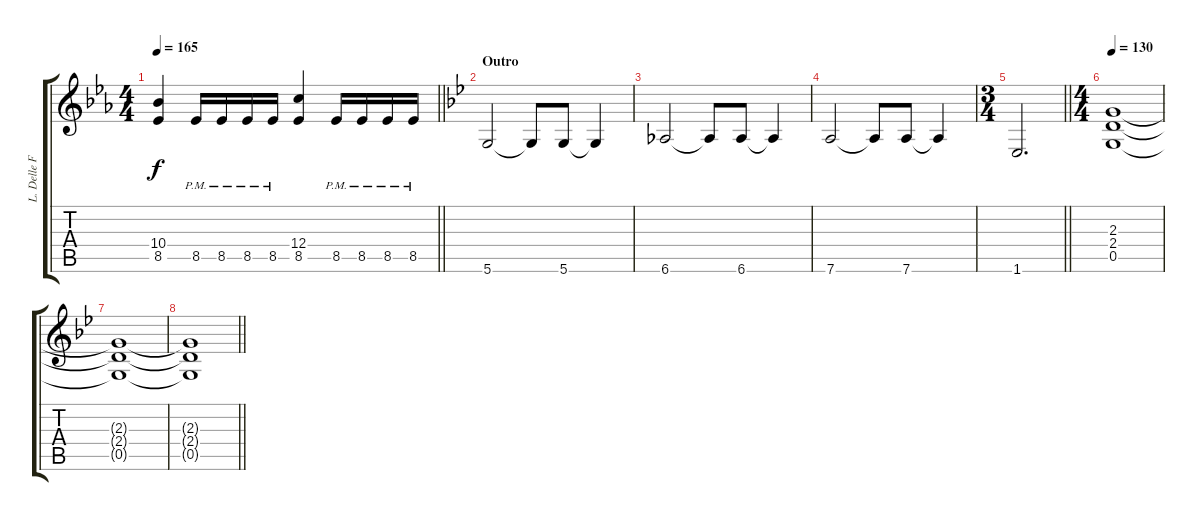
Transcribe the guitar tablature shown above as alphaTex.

\track ("L. Delle Fave (Dist. Guitar R)" "L. Delle F") {instrument overdrivenguitar}
\staff {score tabs}
\tuning (D4 A3 F3 C3 G2 D2) {hide}
\ts (4 4)
\tempo 165
\clef g2
\barLineRight lightlight
\ks cminor
(10.4 8.5).4{dy f} 8.5{pm}.16 8.5{pm}.16 8.5{pm}.16 8.5{pm}.16 (12.4 8.5).4 8.5{pm}.16 8.5{pm}.16 8.5{pm}.16 8.5{pm}.16 |
\section ("" "Outro")
\ks gminor
5.6.2 5.6{t}.8 5.6.8 5.6{t}.4 |
6.6.2 6.6{t}.8 6.6.8 6.6{t}.4 |
7.6.2 7.6{t}.8 7.6.8 7.6{t}.4 |
\ts (3 4)
\barLineRight lightlight
1.6.2{d} |
\ts (4 4)
\tempo 130
(2.3 2.4 0.5).1 |
(2.3{t} 2.4{t} 0.5{t}).1 |
\barLineRight lightlight
(2.3{t} 2.4{t} 0.5{t}).1
